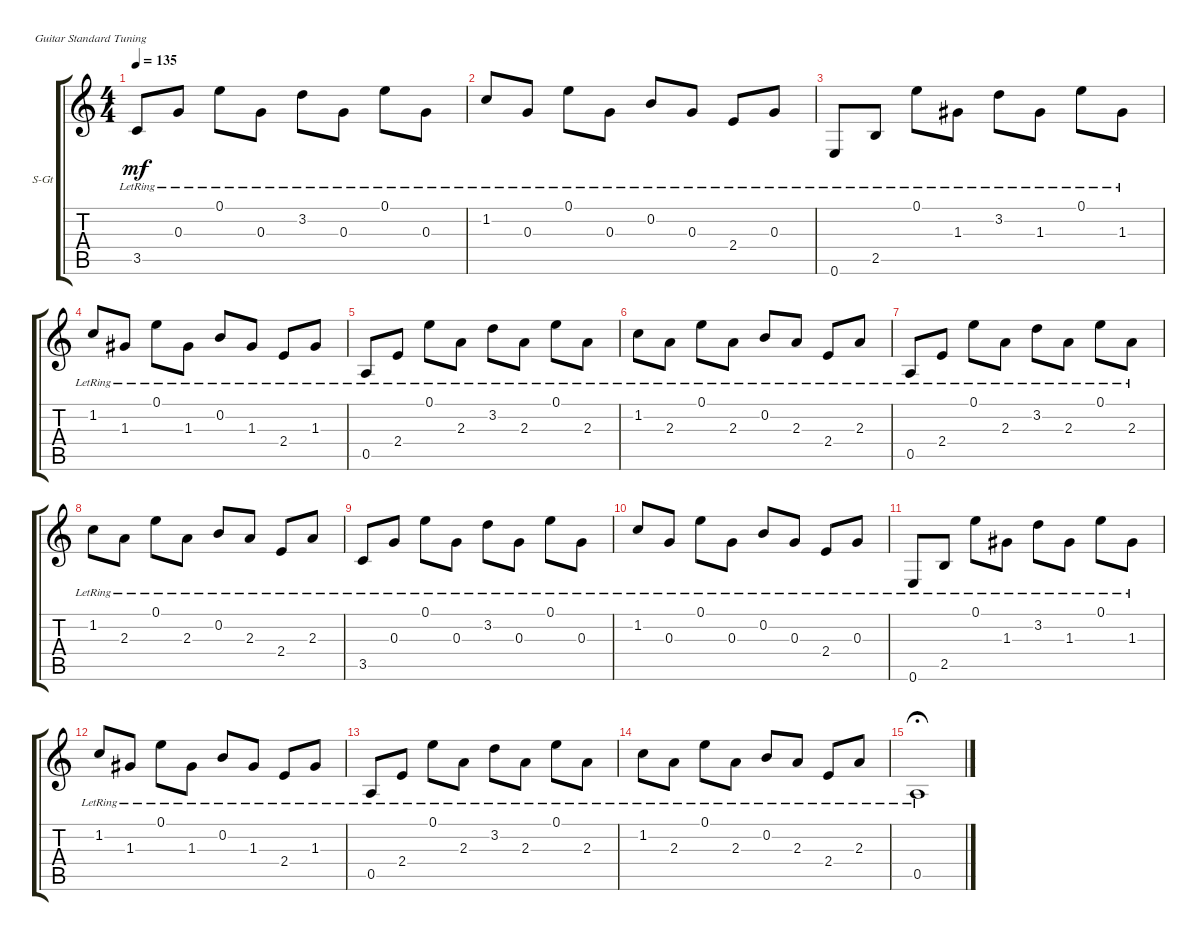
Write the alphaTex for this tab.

\defaultSystemsLayout 4
\bracketExtendMode groupsimilarinstruments
\firstSystemTrackNameOrientation horizontal
\otherSystemsTrackNameOrientation horizontal
\track ("Steel Guitar" "S-Gt") {instrument acousticguitarsteel}
\staff {score tabs}
\tuning (E4 B3 G3 D3 A2 E2)
\ts (4 4)
\tempo 135
\clef g2
\scale
0.333333
\ks c
3.5{lr}.8{dy mf} 0.3{lr}.8 0.1{lr}.8 0.3{lr}.8 3.2{lr}.8 0.3{lr}.8 0.1{lr}.8 0.3{lr}.8 |
\scale
0.333333 1.2{lr}.8 0.3{lr}.8 0.1{lr}.8 0.3{lr}.8 0.2{lr}.8 0.3{lr}.8 2.4{lr}.8 0.3{lr}.8 |
\scale
0.333333 0.6{lr}.8 2.5{lr}.8 0.1{lr}.8 1.3{lr}.8 3.2{lr}.8 1.3{lr}.8 0.1{lr}.8 1.3{lr}.8 |
\scale
0.333333 1.2{lr}.8 1.3{lr}.8 0.1{lr}.8 1.3{lr}.8 0.2{lr}.8 1.3{lr}.8 2.4{lr}.8 1.3{lr}.8 |
\scale
0.333333 0.5{lr}.8 2.4{lr}.8 0.1{lr}.8 2.3{lr}.8 3.2{lr}.8 2.3{lr}.8 0.1{lr}.8 2.3{lr}.8 |
\scale
0.333333 1.2{lr}.8 2.3{lr}.8 0.1{lr}.8 2.3{lr}.8 0.2{lr}.8 2.3{lr}.8 2.4{lr}.8 2.3{lr}.8 |
\scale
0.333333 0.5{lr}.8 2.4{lr}.8 0.1{lr}.8 2.3{lr}.8 3.2{lr}.8 2.3{lr}.8 0.1{lr}.8 2.3{lr}.8 |
\scale
0.333333 1.2{lr}.8 2.3{lr}.8 0.1{lr}.8 2.3{lr}.8 0.2{lr}.8 2.3{lr}.8 2.4{lr}.8 2.3{lr}.8 |
\scale
0.333333 3.5{lr}.8 0.3{lr}.8 0.1{lr}.8 0.3{lr}.8 3.2{lr}.8 0.3{lr}.8 0.1{lr}.8 0.3{lr}.8 |
\scale
0.333333 1.2{lr}.8 0.3{lr}.8 0.1{lr}.8 0.3{lr}.8 0.2{lr}.8 0.3{lr}.8 2.4{lr}.8 0.3{lr}.8 |
\scale
0.333333 0.6{lr}.8 2.5{lr}.8 0.1{lr}.8 1.3{lr}.8 3.2{lr}.8 1.3{lr}.8 0.1{lr}.8 1.3{lr}.8 |
\scale
0.333333 1.2{lr}.8 1.3{lr}.8 0.1{lr}.8 1.3{lr}.8 0.2{lr}.8 1.3{lr}.8 2.4{lr}.8 1.3{lr}.8 |
\scale
0.333333 0.5{lr}.8 2.4{lr}.8 0.1{lr}.8 2.3{lr}.8 3.2{lr}.8 2.3{lr}.8 0.1{lr}.8 2.3{lr}.8 |
1.2{lr}.8 2.3{lr}.8 0.1{lr}.8 2.3{lr}.8 0.2{lr}.8 2.3{lr}.8 2.4{lr}.8 2.3{lr}.8 |
0.5{lr}.1{fermata (medium 0.5)}
